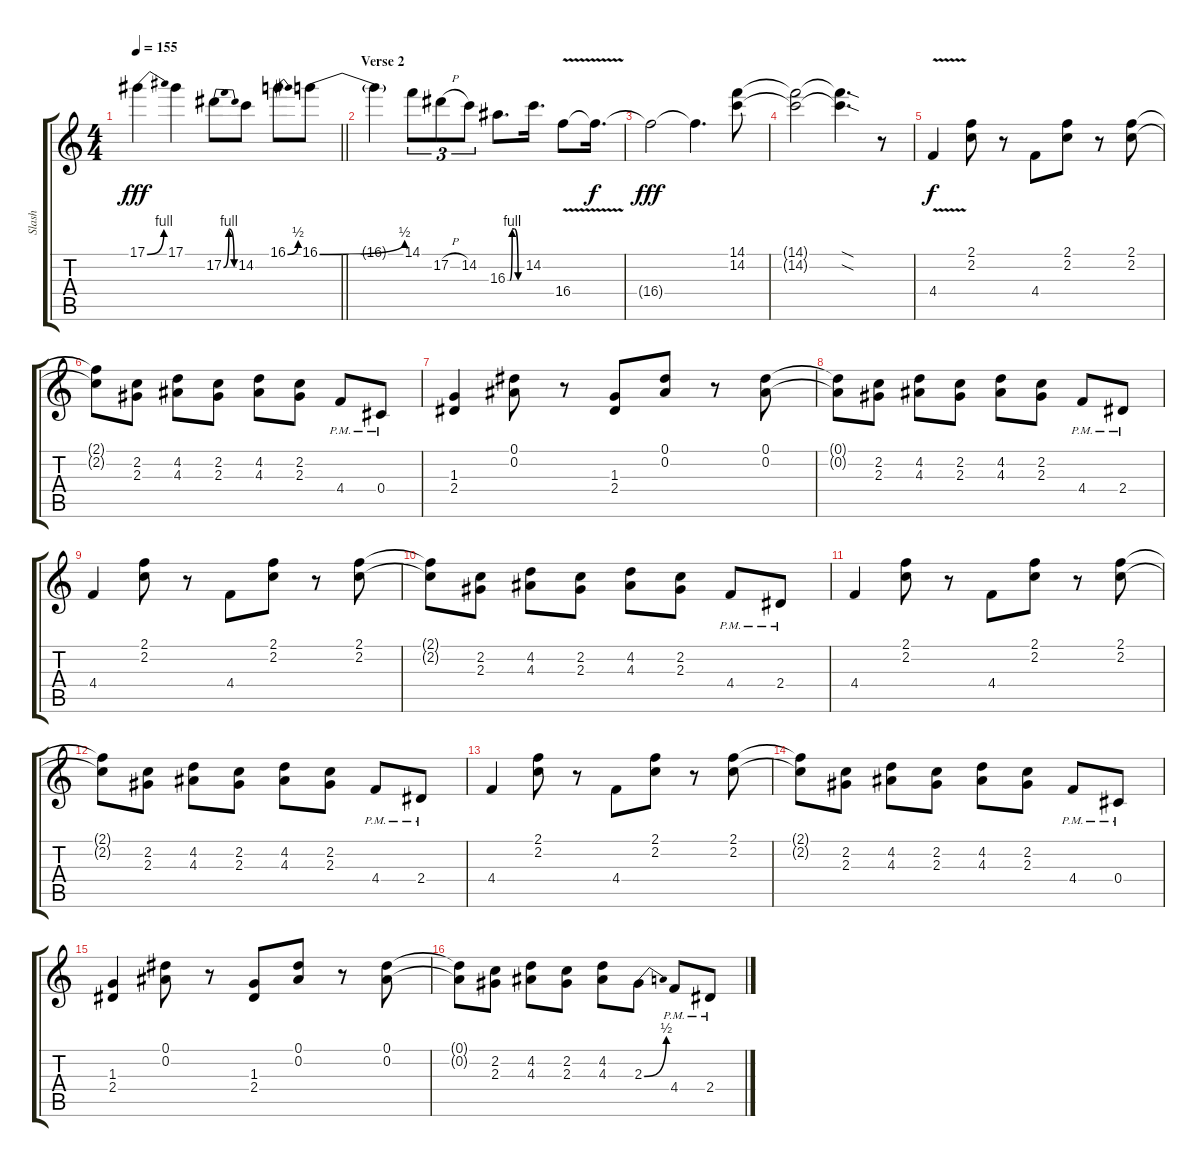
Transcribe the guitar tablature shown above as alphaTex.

\track ("Slash" "Slash") {instrument overdrivenguitar}
\staff {score tabs}
\tuning (Eb4 Bb3 Gb3 Db3 Ab2 Eb2) {hide}
\ts (4 4)
\tempo 155
\clef g2
\barLineRight lightlight
\ks c
17.1{be (bend 0 0 60 4)}.4{dy fff} 17.1.4 17.2{be (bendrelease 0 0 30 4 45 4 60 0)}.8 14.2.8 16.1{be (bend 0 0 60 2)}.8 16.1{be (bend 0 0 60 2)}.8 |
\section ("" "Verse 2")
16.1{t}.4 14.1.8{tu (3 2)} 17.2{h}.8{tu (3 2)} 14.2.8{tu (3 2)} 16.3{be (custom 0 0 10 0 20 4 30 4 45 0 60 0)}.8{d} 14.2.16{d} 16.4{v}.8 16.4{t}.16{d dy f} |
16.4{t}.2{dy fff} 16.4{t}.4{d} (14.1 14.2).8 |
(14.1{t} 14.2{t}).2 (14.1{sod t} 14.2{sod t}).4{d} r.8 |
4.4{v}.4{dy f volume 13 balance 12} (2.1 2.2).8 r.8 4.4.8 (2.1 2.2).8 r.8 (2.1 2.2).8 |
(2.1{t} 2.2{t}).8 (2.2 2.3).8 (4.2 4.3).8 (2.2 2.3).8 (4.2 4.3).8 (2.2 2.3).8 4.4{pm}.8 0.4{pm}.8 |
(1.3 2.4).4 (0.1 0.2).8 r.8 (1.3 2.4).8 (0.1 0.2).8 r.8 (0.1 0.2).8 |
(0.1{t} 0.2{t}).8 (2.2 2.3).8 (4.2 4.3).8 (2.2 2.3).8 (4.2 4.3).8 (2.2 2.3).8 4.4{pm}.8 2.4{pm}.8 |
4.4.4 (2.1 2.2).8 r.8 4.4.8 (2.1 2.2).8 r.8 (2.1 2.2).8 |
(2.1{t} 2.2{t}).8 (2.2 2.3).8 (4.2 4.3).8 (2.2 2.3).8 (4.2 4.3).8 (2.2 2.3).8 4.4{pm}.8 2.4{pm}.8 |
4.4.4 (2.1 2.2).8 r.8 4.4.8 (2.1 2.2).8 r.8 (2.1 2.2).8 |
(2.1{t} 2.2{t}).8 (2.2 2.3).8 (4.2 4.3).8 (2.2 2.3).8 (4.2 4.3).8 (2.2 2.3).8 4.4{pm}.8 2.4{pm}.8 |
4.4.4 (2.1 2.2).8 r.8 4.4.8 (2.1 2.2).8 r.8 (2.1 2.2).8 |
(2.1{t} 2.2{t}).8 (2.2 2.3).8 (4.2 4.3).8 (2.2 2.3).8 (4.2 4.3).8 (2.2 2.3).8 4.4{pm}.8 0.4{pm}.8 |
(1.3 2.4).4 (0.1 0.2).8 r.8 (1.3 2.4).8 (0.1 0.2).8 r.8 (0.1 0.2).8 |
(0.1{t} 0.2{t}).8 (2.2 2.3).8 (4.2 4.3).8 (2.2 2.3).8 (4.2 4.3).8 2.3{be (bend 0 0 60 2)}.8 4.4{pm}.8 2.4{pm}.8
